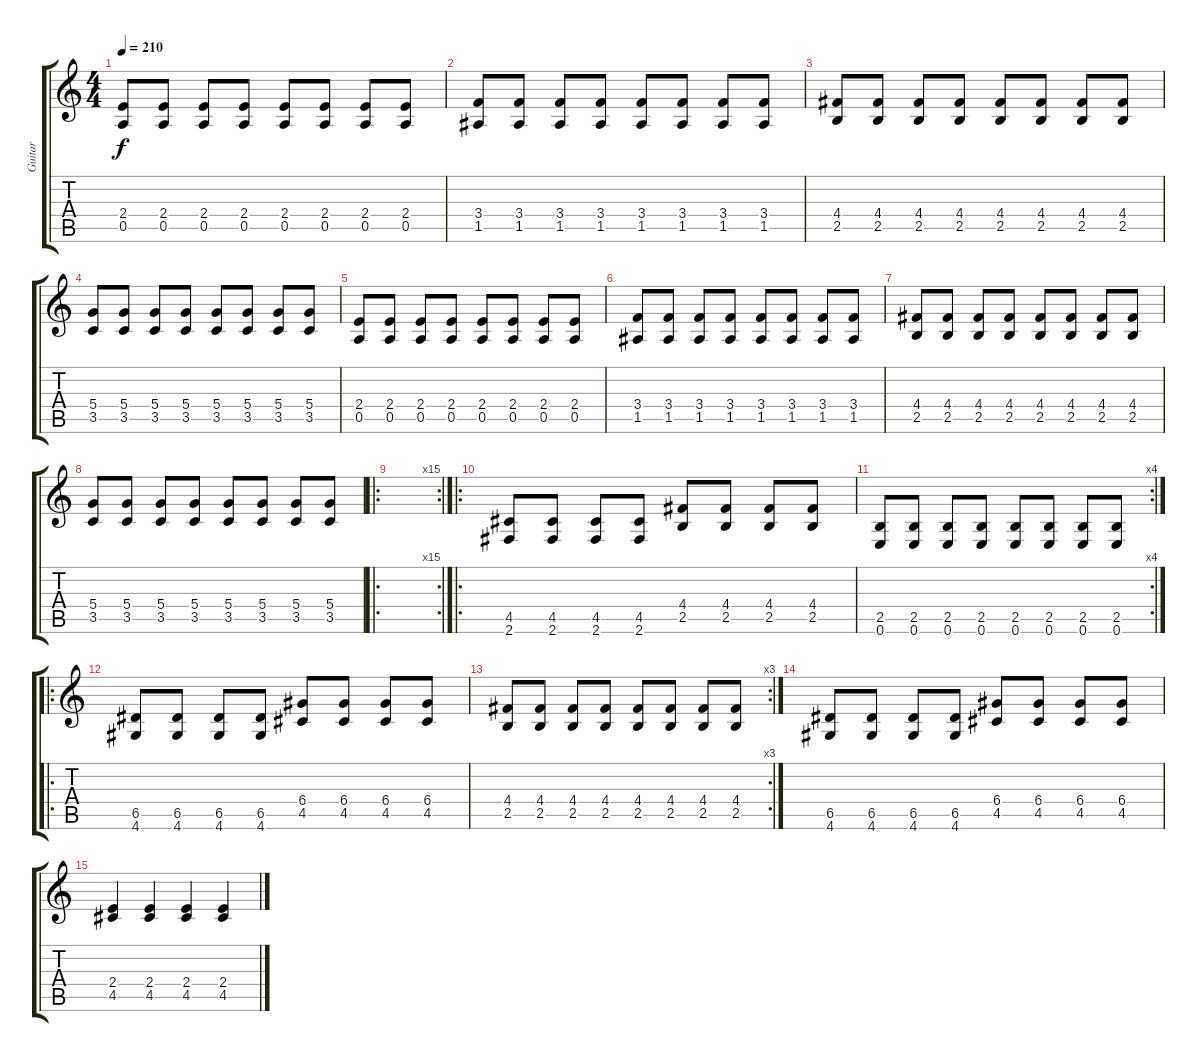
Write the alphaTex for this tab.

\track ("Guitar" "Guitar") {instrument distortionguitar}
\staff {score tabs}
\tuning (E4 B3 G3 D3 A2 E2) {hide}
\ts (4 4)
\tempo 210
\clef g2
\ks c
(2.4 0.5).8{dy f} (2.4 0.5).8 (2.4 0.5).8 (2.4 0.5).8 (2.4 0.5).8 (2.4 0.5).8 (2.4 0.5).8 (2.4 0.5).8 |
(3.4 1.5).8 (3.4 1.5).8 (3.4 1.5).8 (3.4 1.5).8 (3.4 1.5).8 (3.4 1.5).8 (3.4 1.5).8 (3.4 1.5).8 |
(4.4 2.5).8 (4.4 2.5).8 (4.4 2.5).8 (4.4 2.5).8 (4.4 2.5).8 (4.4 2.5).8 (4.4 2.5).8 (4.4 2.5).8 |
(5.4 3.5).8 (5.4 3.5).8 (5.4 3.5).8 (5.4 3.5).8 (5.4 3.5).8 (5.4 3.5).8 (5.4 3.5).8 (5.4 3.5).8 |
(2.4 0.5).8 (2.4 0.5).8 (2.4 0.5).8 (2.4 0.5).8 (2.4 0.5).8 (2.4 0.5).8 (2.4 0.5).8 (2.4 0.5).8 |
(3.4 1.5).8 (3.4 1.5).8 (3.4 1.5).8 (3.4 1.5).8 (3.4 1.5).8 (3.4 1.5).8 (3.4 1.5).8 (3.4 1.5).8 |
(4.4 2.5).8 (4.4 2.5).8 (4.4 2.5).8 (4.4 2.5).8 (4.4 2.5).8 (4.4 2.5).8 (4.4 2.5).8 (4.4 2.5).8 |
(5.4 3.5).8 (5.4 3.5).8 (5.4 3.5).8 (5.4 3.5).8 (5.4 3.5).8 (5.4 3.5).8 (5.4 3.5).8 (5.4 3.5).8 |
\ro
\rc 15
|
\ro
(4.5 2.6).8 (4.5 2.6).8 (4.5 2.6).8 (4.5 2.6).8 (4.4 2.5).8 (4.4 2.5).8 (4.4 2.5).8 (4.4 2.5).8 |
\rc 4
(2.5 0.6).8 (2.5 0.6).8 (2.5 0.6).8 (2.5 0.6).8 (2.5 0.6).8 (2.5 0.6).8 (2.5 0.6).8 (2.5 0.6).8 |
\ro
(6.5 4.6).8 (6.5 4.6).8 (6.5 4.6).8 (6.5 4.6).8 (6.4 4.5).8 (6.4 4.5).8 (6.4 4.5).8 (6.4 4.5).8 |
\rc 3
(4.4 2.5).8 (4.4 2.5).8 (4.4 2.5).8 (4.4 2.5).8 (4.4 2.5).8 (4.4 2.5).8 (4.4 2.5).8 (4.4 2.5).8 |
(6.5 4.6).8 (6.5 4.6).8 (6.5 4.6).8 (6.5 4.6).8 (6.4 4.5).8 (6.4 4.5).8 (6.4 4.5).8 (6.4 4.5).8 |
(2.4 4.5).4 (2.4 4.5).4 (2.4 4.5).4 (2.4 4.5).4
